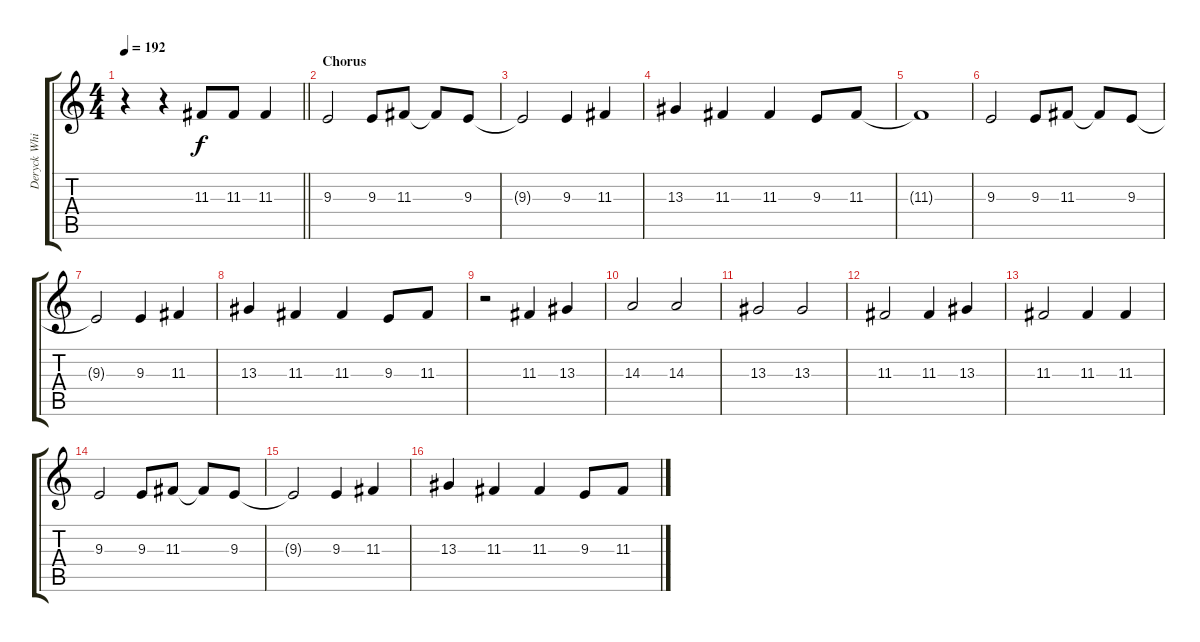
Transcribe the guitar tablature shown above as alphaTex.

\track ("Deryck Whibley Vocals" "Deryck Whi") {instrument lead2sawtooth}
\staff {score tabs}
\tuning (E4 B3 G3 D3 A2 E2) {hide}
\ts (4 4)
\tempo 192
\clef g2
\barLineRight lightlight
\ks c
r.4{dy f} r.4 11.3.8 11.3.8 11.3.4 |
\section ("" "Chorus")
9.3.2 9.3.8 11.3.8 11.3{t}.8 9.3.8 |
9.3{t}.2 9.3.4 11.3.4 |
13.3.4 11.3.4 11.3.4 9.3.8 11.3.8 |
11.3{t}.1 |
9.3.2 9.3.8 11.3.8 11.3{t}.8 9.3.8 |
9.3{t}.2 9.3.4 11.3.4 |
13.3.4 11.3.4 11.3.4 9.3.8 11.3.8 |
r.2 11.3.4 13.3.4 |
14.3.2 14.3.2 |
13.3.2 13.3.2 |
11.3.2 11.3.4 13.3.4 |
11.3.2 11.3.4 11.3.4 |
9.3.2 9.3.8 11.3.8 11.3{t}.8 9.3.8 |
9.3{t}.2 9.3.4 11.3.4 |
13.3.4 11.3.4 11.3.4 9.3.8 11.3.8
